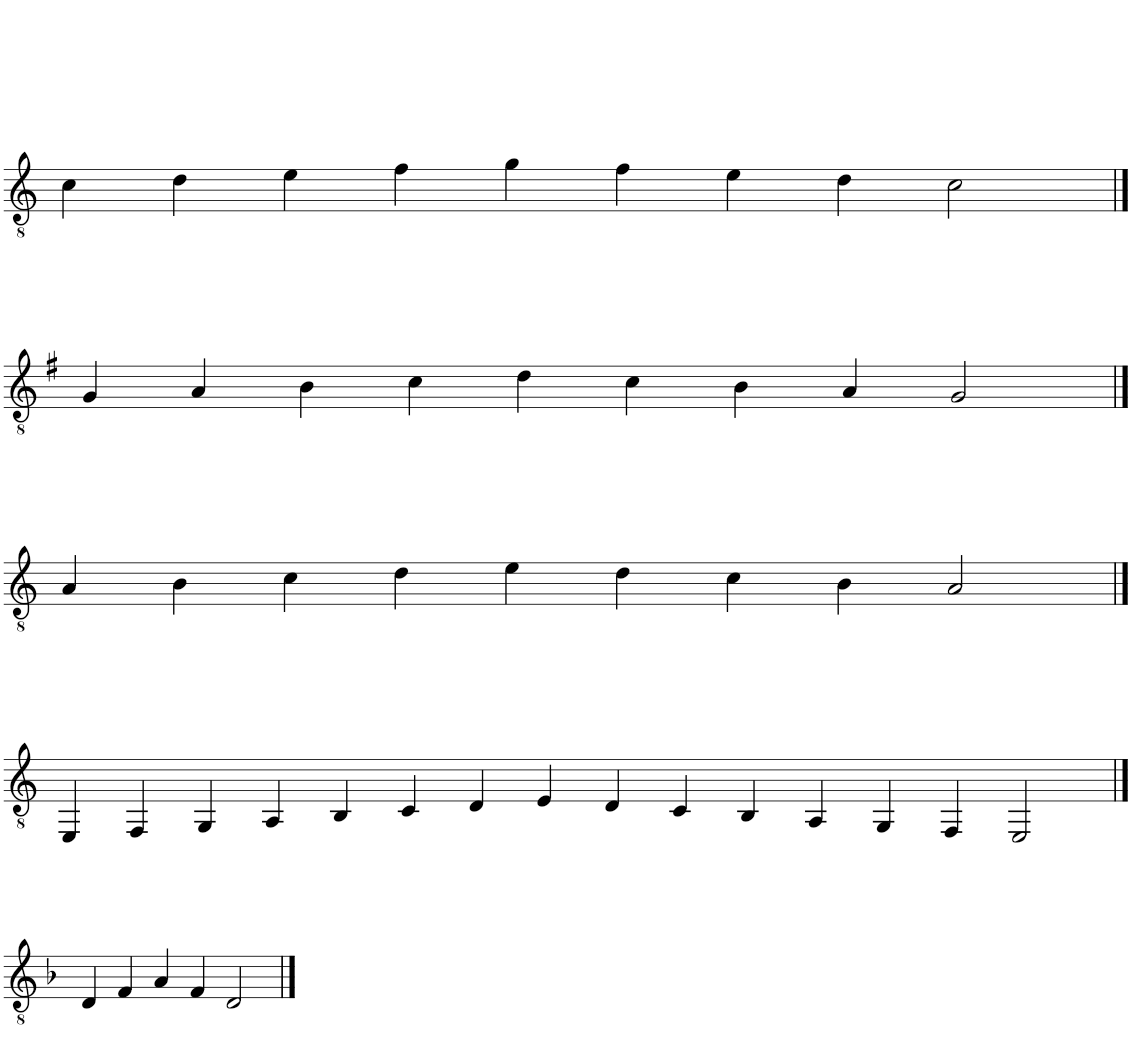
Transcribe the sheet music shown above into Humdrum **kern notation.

**kern
*part1
*staff1
*I"Guitar
*I'Guit.
*clefGv2
*k[]
*M4/4
=1
4c\
4d\
4e\
4f\
4g\
4f\
4e\
4d\
2c\
!!LO:LB:g=z
==1
*k[f#]
4G/
4A/
4B\
4c\
4d\
4c\
4B\
4A/
2G/
!!LO:LB:g=z
==1
*k[]
4A/
4B\
4c\
4d\
4e\
4d\
4c\
4B\
2A/
!!LO:LB:g=z
==1
4EE/
4FF/
4GG/
4AA/
4BB/
4C/
4D/
4E/
4D/
4C/
4BB/
4AA/
4GG/
4FF/
2EE/
!!LO:LB:g=z
==1
*k[b-]
4D/
4F/
4A/
4F/
2D/
==
*-
